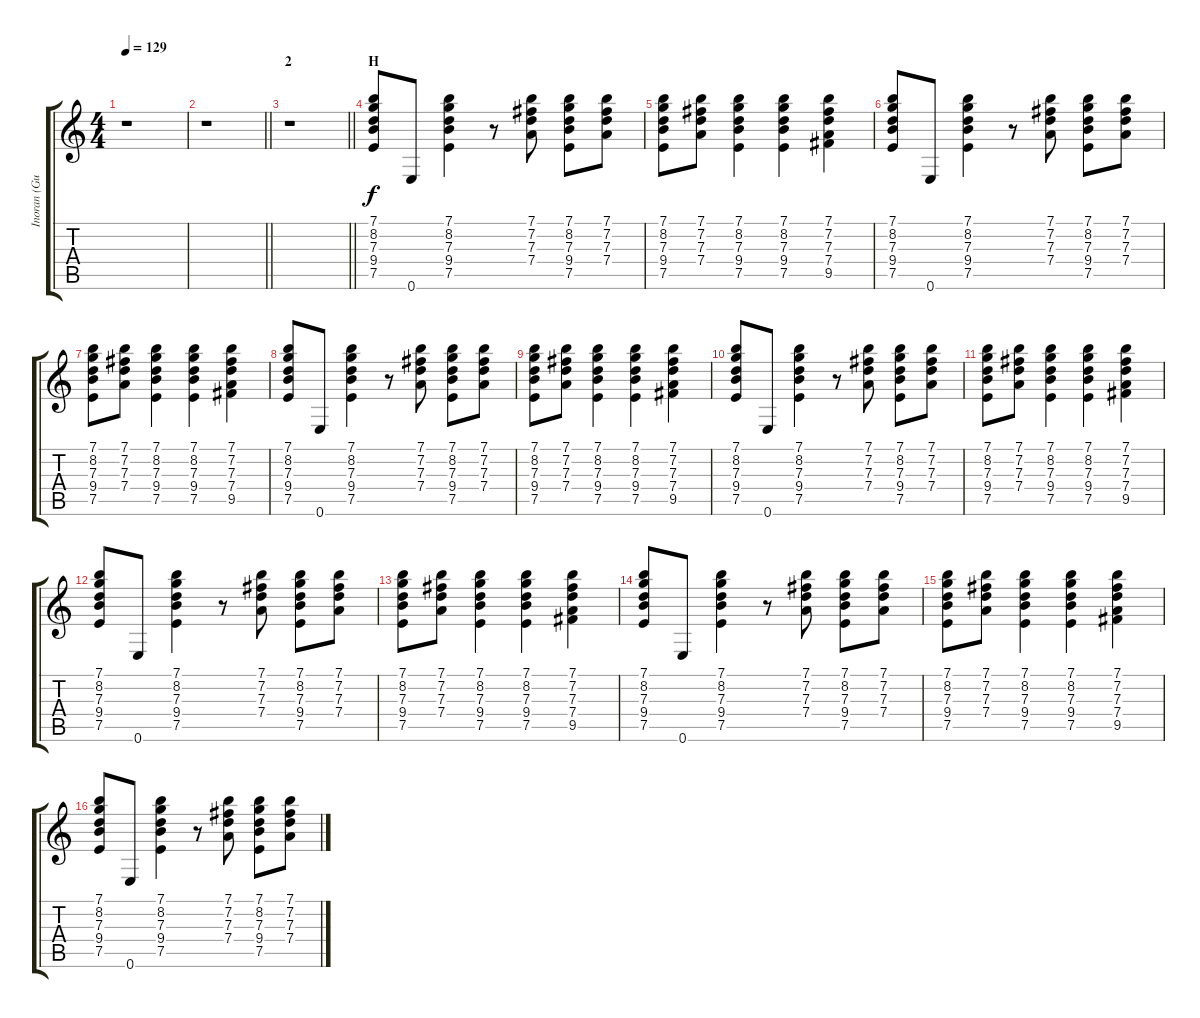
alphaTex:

\track ("Inoran (Guitar 2)" "Inoran (Gu") {instrument overdrivenguitar}
\staff {score tabs}
\tuning (E4 B3 G3 D3 A2 E2) {hide}
\ts (4 4)
\tempo 129
\clef g2
\ks c
r.1{dy f} |
\barLineRight lightlight
r.1 |
\section ("" "2")
\barLineRight lightlight
r.1 |
\section ("" "H")
(7.1 8.2 7.3 9.4 7.5).8 0.6.8 (7.1 8.2 7.3 9.4 7.5).4 r.8 (7.1 7.2 7.3 7.4).8 (7.1 8.2 7.3 9.4 7.5).8 (7.1 7.2 7.3 7.4).8 |
(7.1 8.2 7.3 9.4 7.5).8 (7.1 7.2 7.3 7.4).8 (7.1 8.2 7.3 9.4 7.5).4 (7.1 8.2 7.3 9.4 7.5).4 (7.1 7.2 7.3 7.4 9.5).4 |
(7.1 8.2 7.3 9.4 7.5).8 0.6.8 (7.1 8.2 7.3 9.4 7.5).4 r.8 (7.1 7.2 7.3 7.4).8 (7.1 8.2 7.3 9.4 7.5).8 (7.1 7.2 7.3 7.4).8 |
(7.1 8.2 7.3 9.4 7.5).8 (7.1 7.2 7.3 7.4).8 (7.1 8.2 7.3 9.4 7.5).4 (7.1 8.2 7.3 9.4 7.5).4 (7.1 7.2 7.3 7.4 9.5).4 |
(7.1 8.2 7.3 9.4 7.5).8 0.6.8 (7.1 8.2 7.3 9.4 7.5).4 r.8 (7.1 7.2 7.3 7.4).8 (7.1 8.2 7.3 9.4 7.5).8 (7.1 7.2 7.3 7.4).8 |
(7.1 8.2 7.3 9.4 7.5).8 (7.1 7.2 7.3 7.4).8 (7.1 8.2 7.3 9.4 7.5).4 (7.1 8.2 7.3 9.4 7.5).4 (7.1 7.2 7.3 7.4 9.5).4 |
(7.1 8.2 7.3 9.4 7.5).8 0.6.8 (7.1 8.2 7.3 9.4 7.5).4 r.8 (7.1 7.2 7.3 7.4).8 (7.1 8.2 7.3 9.4 7.5).8 (7.1 7.2 7.3 7.4).8 |
(7.1 8.2 7.3 9.4 7.5).8 (7.1 7.2 7.3 7.4).8 (7.1 8.2 7.3 9.4 7.5).4 (7.1 8.2 7.3 9.4 7.5).4 (7.1 7.2 7.3 7.4 9.5).4 |
(7.1 8.2 7.3 9.4 7.5).8 0.6.8 (7.1 8.2 7.3 9.4 7.5).4 r.8 (7.1 7.2 7.3 7.4).8 (7.1 8.2 7.3 9.4 7.5).8 (7.1 7.2 7.3 7.4).8 |
(7.1 8.2 7.3 9.4 7.5).8 (7.1 7.2 7.3 7.4).8 (7.1 8.2 7.3 9.4 7.5).4 (7.1 8.2 7.3 9.4 7.5).4 (7.1 7.2 7.3 7.4 9.5).4 |
(7.1 8.2 7.3 9.4 7.5).8 0.6.8 (7.1 8.2 7.3 9.4 7.5).4 r.8 (7.1 7.2 7.3 7.4).8 (7.1 8.2 7.3 9.4 7.5).8 (7.1 7.2 7.3 7.4).8 |
(7.1 8.2 7.3 9.4 7.5).8 (7.1 7.2 7.3 7.4).8 (7.1 8.2 7.3 9.4 7.5).4 (7.1 8.2 7.3 9.4 7.5).4 (7.1 7.2 7.3 7.4 9.5).4 |
(7.1 8.2 7.3 9.4 7.5).8 0.6.8 (7.1 8.2 7.3 9.4 7.5).4 r.8 (7.1 7.2 7.3 7.4).8 (7.1 8.2 7.3 9.4 7.5).8 (7.1 7.2 7.3 7.4).8
